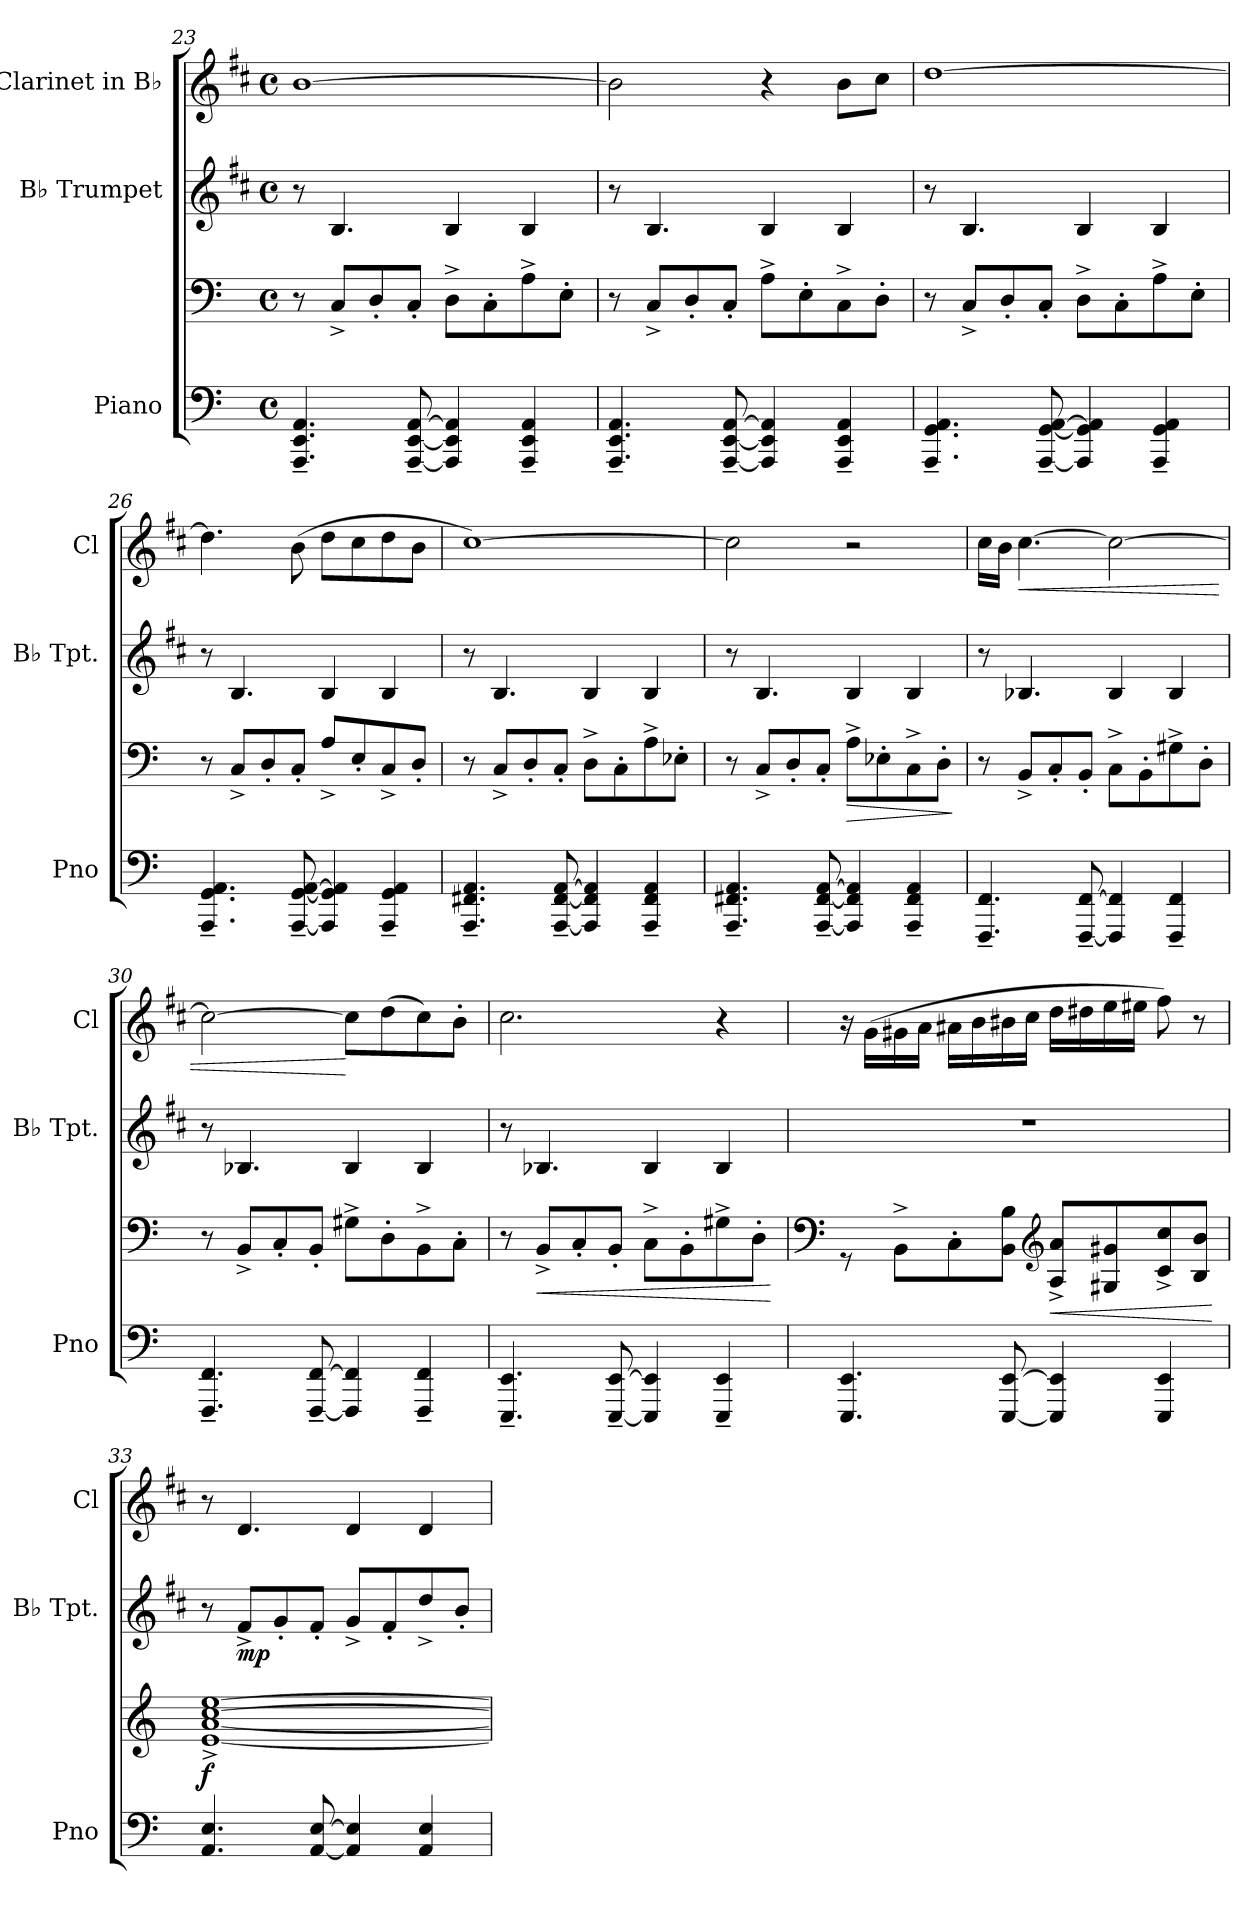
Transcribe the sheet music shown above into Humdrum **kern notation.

**kern	**kern	**dynam	**kern	**dynam	**kern	**dynam
*part3	*part3	*part3	*part2	*part2	*part1	*part1
*staff4	*staff3	*staff3/4	*staff2	*staff2	*staff1	*staff1
*I"Piano	*	*	*I"B♭ Trumpet	*	*I"Clarinet in B♭	*
*I'Pno	*	*	*I'B♭ Tpt.	*	*I'Cl	*
*clefF4	*clefF4	*	*clefG2	*	*clefG2	*
*	*	*	*ITrd1c2	*	*ITrd1c2	*
*k[]	*k[]	*	*k[]	*	*k[]	*
*M4/4	*M4/4	*	*M4/4	*	*M4/4	*
*met(c)	*met(c)	*	*met(c)	*	*met(c)	*
=23	=23	=23	=23	=23	=23	=23
4.AAA/~ 4.EE/~ 4.AA/~	8r	.	8r	.	[1a	.
.	8C^/L	.	4.A/	.	.	.
.	8D'/	.	.	.	.	.
[8AAA/~ [8EE/~ [8AA/~	8C'/J	.	.	.	.	.
4AAA/] 4EE/] 4AA/]	8D^\L	.	4A/	.	.	.
.	8C'\	.	.	.	.	.
4AAA/~ 4EE/~ 4AA/~	8A^\	.	4A/	.	.	.
.	8E'\J	.	.	.	.	.
=24	=24	=24	=24	=24	=24	=24
4.AAA/~ 4.EE/~ 4.AA/~	8r	.	8r	.	2a\]	.
.	8C^/L	.	4.A/	.	.	.
.	8D'/	.	.	.	.	.
[8AAA/~ [8EE/~ [8AA/~	8C'/J	.	.	.	.	.
4AAA/] 4EE/] 4AA/]	8A^\L	.	4A/	.	4r	.
.	8E'\	.	.	.	.	.
4AAA/~ 4EE/~ 4AA/~	8C^\	.	4A/	.	8a\L	.
.	8D'\J	.	.	.	8b\J	.
=25	=25	=25	=25	=25	=25	=25
4.AAA/~ 4.GG/~ 4.AA/~	8r	.	8r	.	[1cc	.
.	8C^/L	.	4.A/	.	.	.
.	8D'/	.	.	.	.	.
[8AAA/~ [8GG/~ [8AA/~	8C'/J	.	.	.	.	.
4AAA/] 4GG/] 4AA/]	8D^\L	.	4A/	.	.	.
.	8C'\	.	.	.	.	.
4AAA/~ 4GG/~ 4AA/~	8A^\	.	4A/	.	.	.
.	8E'\J	.	.	.	.	.
=26	=26	=26	=26	=26	=26	=26
4.AAA/~ 4.GG/~ 4.AA/~	8r	.	8r	.	4.cc\]	.
.	8C^/L	.	4.A/	.	.	.
.	8D'/	.	.	.	.	.
[8AAA/~ [8GG/~ [8AA/~	8C'/J	.	.	.	(8a\	.
4AAA/] 4GG/] 4AA/]	8A^/L	.	4A/	.	8cc\L	.
.	8E'/	.	.	.	8b\	.
4AAA/~ 4GG/~ 4AA/~	8C^/	.	4A/	.	8cc\	.
.	8D'/J	.	.	.	8a\J	.
!!LO:PB:g=z
=27	=27	=27	=27	=27	=27	=27
4.AAA/~ 4.FF#X/~ 4.AA/~	8r	.	8r	.	[1b)	.
.	8C^/L	.	4.A/	.	.	.
.	8D'/	.	.	.	.	.
[8AAA/~ [8FF#/~ [8AA/~	8C'/J	.	.	.	.	.
4AAA/] 4FF#/] 4AA/]	8D^\L	.	4A/	.	.	.
.	8C'\	.	.	.	.	.
4AAA/~ 4FF#/~ 4AA/~	8A^\	.	4A/	.	.	.
.	8E-X'\J	.	.	.	.	.
=28	=28	=28	=28	=28	=28	=28
4.AAA/~ 4.FF#X/~ 4.AA/~	8r	.	8r	.	2b\]	.
.	8C^/L	.	4.A/	.	.	.
.	8D'/	.	.	.	.	.
[8AAA/~ [8FF#/~ [8AA/~	8C'/J	.	.	.	.	.
!	!	!LO:HP:b	!	!	!	!
4AAA/] 4FF#/] 4AA/]	8A^\L	>	4A/	.	2r	.
.	8E-X'\	.	.	.	.	.
4AAA/~ 4FF#/~ 4AA/~	8C^\	.	4A/	.	.	.
.	8D'\J	.	.	.	.	.
.	.	]	.	.	.	.
=29	=29	=29	=29	=29	=29	=29
4.FFF/~ 4.FF/~	8r	.	8r	.	16b\LL	.
.	.	.	.	.	16a\JJ	.
!	!	!	!	!	!	!LO:HP:b
.	8BB^/L	.	4.A-X/	.	[4.b\	<
.	8C'/	.	.	.	.	.
[8FFF/~ [8FF/~	8BB'/J	.	.	.	.	.
4FFF/] 4FF/]	8C^\L	.	4A-/	.	2b\_	.
.	8BB'\	.	.	.	.	.
4FFF/~ 4FF/~	8G#X^\	.	4A-/	.	.	.
.	8D'\J	.	.	.	.	.
=30	=30	=30	=30	=30	=30	=30
4.FFF/~ 4.FF/~	8r	.	8r	.	2b\_	.
.	8BB^/L	.	4.A-X/	.	.	.
.	8C'/	.	.	.	.	.
[8FFF/~ [8FF/~	8BB'/J	.	.	.	.	.
4FFF/] 4FF/]	8G#X^\L	.	4A-/	.	8b\L]	[
.	8D'\	.	.	.	(8cc\	.
4FFF/~ 4FF/~	8BB^\	.	4A-/	.	8b\)	.
.	8C'\J	.	.	.	8a'\J	.
!!LO:LB:g=z
=31	=31	=31	=31	=31	=31	=31
4.EEE/~ 4.EE/~	8r	.	8r	.	2.b\	.
!	!	!LO:HP:b	!	!	!	!
.	8BB^/L	<	4.A-X/	.	.	.
.	8C'/	.	.	.	.	.
[8EEE/~ [8EE/~	8BB'/J	.	.	.	.	.
4EEE/] 4EE/]	8C^\L	.	4A-/	.	.	.
.	8BB'\	.	.	.	.	.
4EEE/~ 4EE/~	8G#X^\	.	4A-/	.	4r	.
.	8D'\J	.	.	.	.	.
.	.	[	.	.	.	.
=32	=32	=32	=32	=32	=32	=32
*	*clefF4	*	*	*	*	*
4.EEE/ 4.EE/	8rGG	.	1r	.	16r	.
.	.	.	.	.	(>16f\LL	.
.	8BB^\L	.	.	.	16f#X\	.
.	.	.	.	.	16g\JJ	.
.	8C'\	.	.	.	16g#X\LL	.
.	.	.	.	.	16a\	.
[8EEE/ [8EE/	8BB\ 8B\J	.	.	.	16a#X\	.
.	.	.	.	.	16b\JJ	.
*	*clefG2	*	*	*	*	*
!	!	!LO:HP:b	!	!	!	!
4EEE/] 4EE/]	8A/^ 8a/^L	<	.	.	16cc\LL	.
.	.	.	.	.	16cc#X\	.
.	8G#X/ 8g#X/	.	.	.	16dd\	.
.	.	.	.	.	16dd#X\JJ	.
4EEE/ 4EE/	8c/^ 8cc/^	.	.	.	8ee\)	.
.	8B/ 8b/J	.	.	.	8r	.
.	.	[	.	.	.	.
=33	=33	=33	=33	=33	=33	=33
!	!	!LO:DY:b	!	!	!	!LO:DY:b
!	!	!	!	!	!	!LO:DY:n=1:b
4.AA/ 4.E/	[1e^ [1a^ [1cc^ [1ee^	f	8r	.	8r	mp mp
!	!	!	!	!LO:DY:b	!	!
.	.	.	8e^/L	mp	4.c/	.
.	.	.	8f'/	.	.	.
[8AA/ [8E/	.	.	8e'/J	.	.	.
4AA/] 4E/]	.	.	8f^/L	.	4c/	.
.	.	.	8e'/	.	.	.
4AA/ 4E/	.	.	8cc^/	.	4c/	.
.	.	.	8a'/J	.	.	.
=	=	=	=	=	=	=
*-	*-	*-	*-	*-	*-	*-
